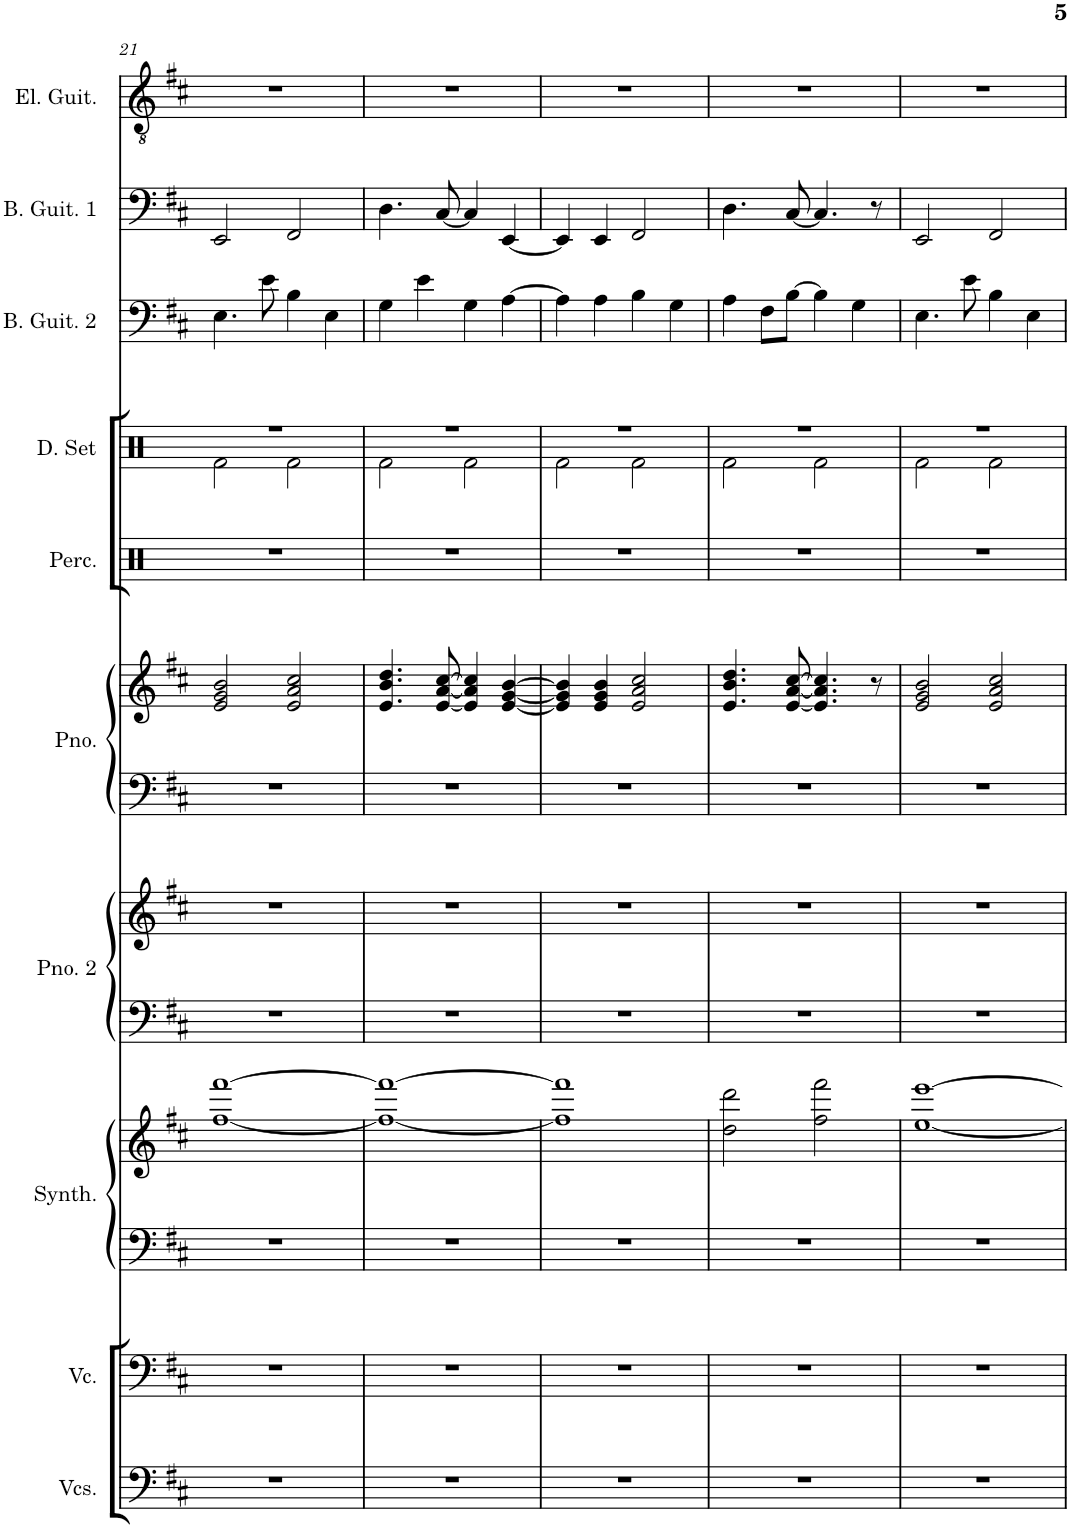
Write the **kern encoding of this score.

**kern	**kern	**kern	**kern	**kern	**kern	**kern	**kern	**kern	**kern	**kern	**kern	**kern
*part10	*part9	*part8	*part8	*part7	*part7	*part6	*part6	*part5	*part4	*part3	*part2	*part1
*staff13	*staff12	*staff11	*staff10	*staff9	*staff8	*staff7	*staff6	*staff5	*staff4	*staff3	*staff2	*staff1
*I"Violoncellos	*I"Violoncello	*I"Saw Synthesiser	*	*I"Piano 2	*	*I"Piano	*	*I"Percussion	*I"Drumset	*I"Bass Guitar 2	*I"Bass Guitar 1	*I"Electric Guitar
*I'Vcs.	*I'Vc.	*I'Synth.	*	*I'Pno. 2	*	*I'Pno.	*	*I'Perc.	*I'D. Set	*I'B. Guit. 2	*I'B. Guit. 1	*I'El. Guit.
!!LO:PB:g=z
*clefF4	*clefF4	*clefF4	*clefG2	*clefF4	*clefG2	*clefF4	*clefG2	*clefX	*clefX	*clefF4	*clefF4	*clefGv2
*	*	*	*	*	*	*	*	*	*	*Trd7c12	*Trd7c12	*
*k[f#c#]	*k[f#c#]	*k[f#c#]	*k[f#c#]	*k[f#c#]	*k[f#c#]	*k[f#c#]	*k[f#c#]	*k[]	*k[]	*k[f#c#]	*k[f#c#]	*k[f#c#]
*M4/4	*M4/4	*M4/4	*M4/4	*M4/4	*M4/4	*M4/4	*M4/4	*M4/4	*M4/4	*M4/4	*M4/4	*M4/4
=21	=21	=21	=21	=21	=21	=21	=21	=21	=21	=21	=21	=21
*	*	*	*	*	*	*	*	*	*^	*	*	*
1r	1r	1r	[1ff# [1fff#	1r	1r	1r	2e/ 2g/ 2b/	1r	1r	2Rf\	4.E\	2EE/	1r
.	.	.	.	.	.	.	.	.	.	.	8e\	.	.
.	.	.	.	.	.	.	2e/ 2a/ 2cc#/	.	.	2Rf\	4B\	2FF#/	.
.	.	.	.	.	.	.	.	.	.	.	4E\	.	.
=22	=22	=22	=22	=22	=22	=22	=22	=22	=22	=22	=22	=22	=22
1r	1r	1r	1ff#_ 1fff#_	1r	1r	1r	4.e/ 4.b/ 4.dd/	1r	1r	2Rf\	4G\	4.D\	1r
.	.	.	.	.	.	.	.	.	.	.	4e\	.	.
.	.	.	.	.	.	.	[8e/ [8a/ [8cc#/	.	.	.	.	[8C#/	.
.	.	.	.	.	.	.	4e/] 4a/] 4cc#/]	.	.	2Rf\	4G\	4C#/]	.
.	.	.	.	.	.	.	[4e/ [4g/ [4b/	.	.	.	[4A\	[4EE/	.
=23	=23	=23	=23	=23	=23	=23	=23	=23	=23	=23	=23	=23	=23
1r	1r	1r	1ff#] 1fff#]	1r	1r	1r	4e/] 4g/] 4b/]	1r	1r	2Rf\	4A\]	4EE/]	1r
.	.	.	.	.	.	.	4e/ 4g/ 4b/	.	.	.	4A\	4EE/	.
.	.	.	.	.	.	.	2e/ 2a/ 2cc#/	.	.	2Rf\	4B\	2FF#/	.
.	.	.	.	.	.	.	.	.	.	.	4G\	.	.
=24	=24	=24	=24	=24	=24	=24	=24	=24	=24	=24	=24	=24	=24
1r	1r	1r	2dd\ 2ddd\	1r	1r	1r	4.e/ 4.b/ 4.dd/	1r	1r	2Rf\	4A\	4.D\	1r
.	.	.	.	.	.	.	.	.	.	.	8F#\L	.	.
.	.	.	.	.	.	.	[8e/ [8a/ [8cc#/	.	.	.	[8B\J	[8C#/	.
.	.	.	2ff#\ 2fff#\	.	.	.	4.e/] 4.a/] 4.cc#/]	.	.	2Rf\	4B\]	4.C#/]	.
.	.	.	.	.	.	.	.	.	.	.	4G\	.	.
.	.	.	.	.	.	.	8r	.	.	.	.	8r	.
=25	=25	=25	=25	=25	=25	=25	=25	=25	=25	=25	=25	=25	=25
1r	1r	1r	[1ee [1eee	1r	1r	1r	2e/ 2g/ 2b/	1r	1r	2Rf\	4.E\	2EE/	1r
.	.	.	.	.	.	.	.	.	.	.	8e\	.	.
.	.	.	.	.	.	.	2e/ 2a/ 2cc#/	.	.	2Rf\	4B\	2FF#/	.
.	.	.	.	.	.	.	.	.	.	.	4E\	.	.
*	*	*	*	*	*	*	*	*	*v	*v	*	*	*
=	=	=	=	=	=	=	=	=	=	=	=	=
*-	*-	*-	*-	*-	*-	*-	*-	*-	*-	*-	*-	*-
